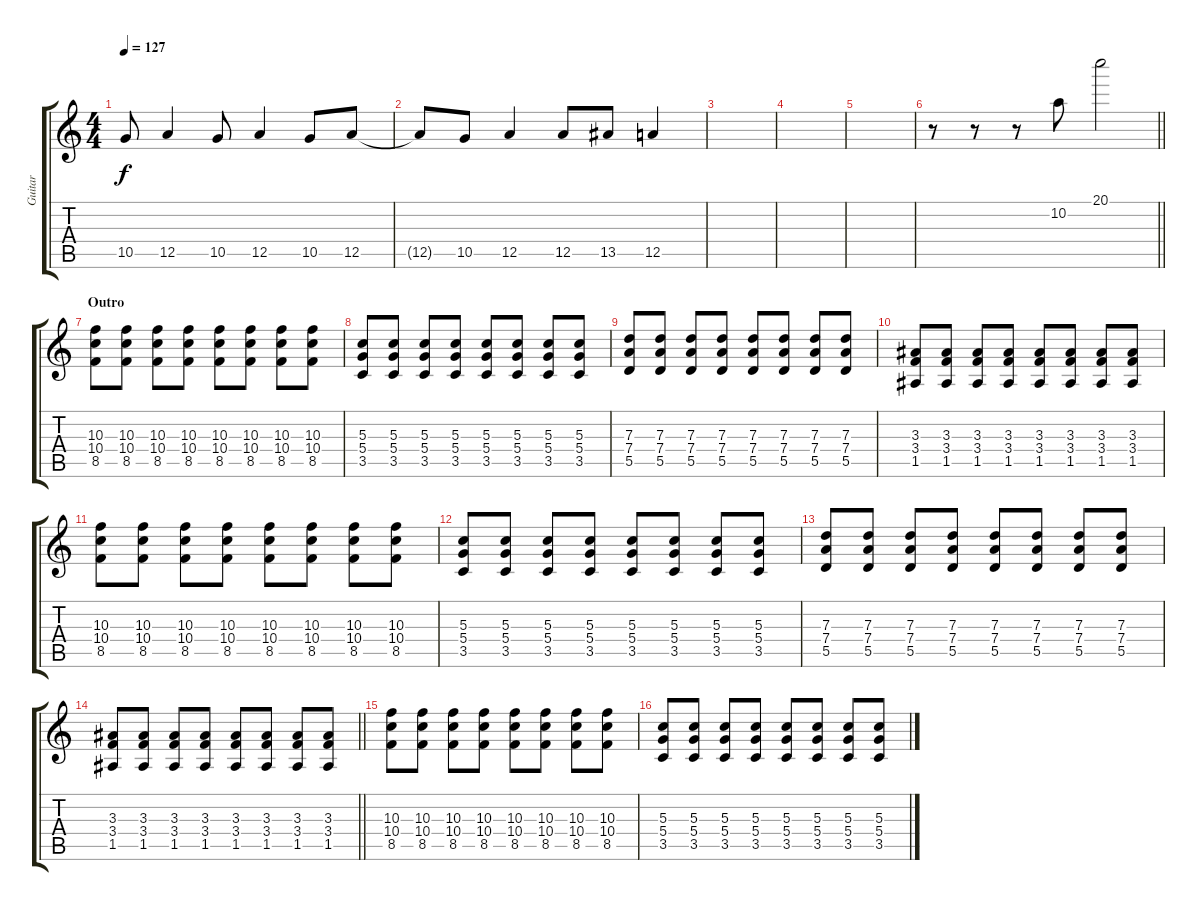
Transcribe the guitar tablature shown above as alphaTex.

\track ("Guitar" "Guitar") {instrument electricguitarclean}
\staff {score tabs}
\tuning (E4 B3 G3 D3 A2 E2) {hide}
\ts (4 4)
\tempo 127
\clef g2
\ks c
10.5.8{dy f} 12.5.4 10.5.8 12.5.4 10.5.8 12.5.8 |
12.5{t}.8 10.5.8 12.5.4 12.5.8 13.5.8 12.5.4 |
|
|
|
\barLineRight lightlight
r.8{instrument distortionguitar} r.8 r.8 10.2.8 20.1.2 |
\section ("" "Outro")
(10.3 10.4 8.5).8{volume 13 instrument electricguitarclean} (10.3 10.4 8.5).8 (10.3 10.4 8.5).8 (10.3 10.4 8.5).8 (10.3 10.4 8.5).8 (10.3 10.4 8.5).8 (10.3 10.4 8.5).8 (10.3 10.4 8.5).8 |
(5.3 5.4 3.5).8 (5.3 5.4 3.5).8 (5.3 5.4 3.5).8 (5.3 5.4 3.5).8 (5.3 5.4 3.5).8 (5.3 5.4 3.5).8 (5.3 5.4 3.5).8 (5.3 5.4 3.5).8 |
(7.3 7.4 5.5).8 (7.3 7.4 5.5).8 (7.3 7.4 5.5).8 (7.3 7.4 5.5).8 (7.3 7.4 5.5).8 (7.3 7.4 5.5).8 (7.3 7.4 5.5).8 (7.3 7.4 5.5).8 |
(3.3 3.4 1.5).8 (3.3 3.4 1.5).8 (3.3 3.4 1.5).8 (3.3 3.4 1.5).8 (3.3 3.4 1.5).8 (3.3 3.4 1.5).8 (3.3 3.4 1.5).8 (3.3 3.4 1.5).8 |
(10.3 10.4 8.5).8 (10.3 10.4 8.5).8 (10.3 10.4 8.5).8 (10.3 10.4 8.5).8 (10.3 10.4 8.5).8 (10.3 10.4 8.5).8 (10.3 10.4 8.5).8 (10.3 10.4 8.5).8 |
(5.3 5.4 3.5).8 (5.3 5.4 3.5).8 (5.3 5.4 3.5).8 (5.3 5.4 3.5).8 (5.3 5.4 3.5).8 (5.3 5.4 3.5).8 (5.3 5.4 3.5).8 (5.3 5.4 3.5).8 |
(7.3 7.4 5.5).8 (7.3 7.4 5.5).8 (7.3 7.4 5.5).8 (7.3 7.4 5.5).8 (7.3 7.4 5.5).8 (7.3 7.4 5.5).8 (7.3 7.4 5.5).8 (7.3 7.4 5.5).8 |
\barLineRight lightlight
(3.3 3.4 1.5).8 (3.3 3.4 1.5).8 (3.3 3.4 1.5).8 (3.3 3.4 1.5).8 (3.3 3.4 1.5).8 (3.3 3.4 1.5).8 (3.3 3.4 1.5).8 (3.3 3.4 1.5).8 |
(10.3 10.4 8.5).8 (10.3 10.4 8.5).8 (10.3 10.4 8.5).8 (10.3 10.4 8.5).8 (10.3 10.4 8.5).8 (10.3 10.4 8.5).8 (10.3 10.4 8.5).8 (10.3 10.4 8.5).8 |
(5.3 5.4 3.5).8 (5.3 5.4 3.5).8 (5.3 5.4 3.5).8 (5.3 5.4 3.5).8 (5.3 5.4 3.5).8 (5.3 5.4 3.5).8 (5.3 5.4 3.5).8 (5.3 5.4 3.5).8
